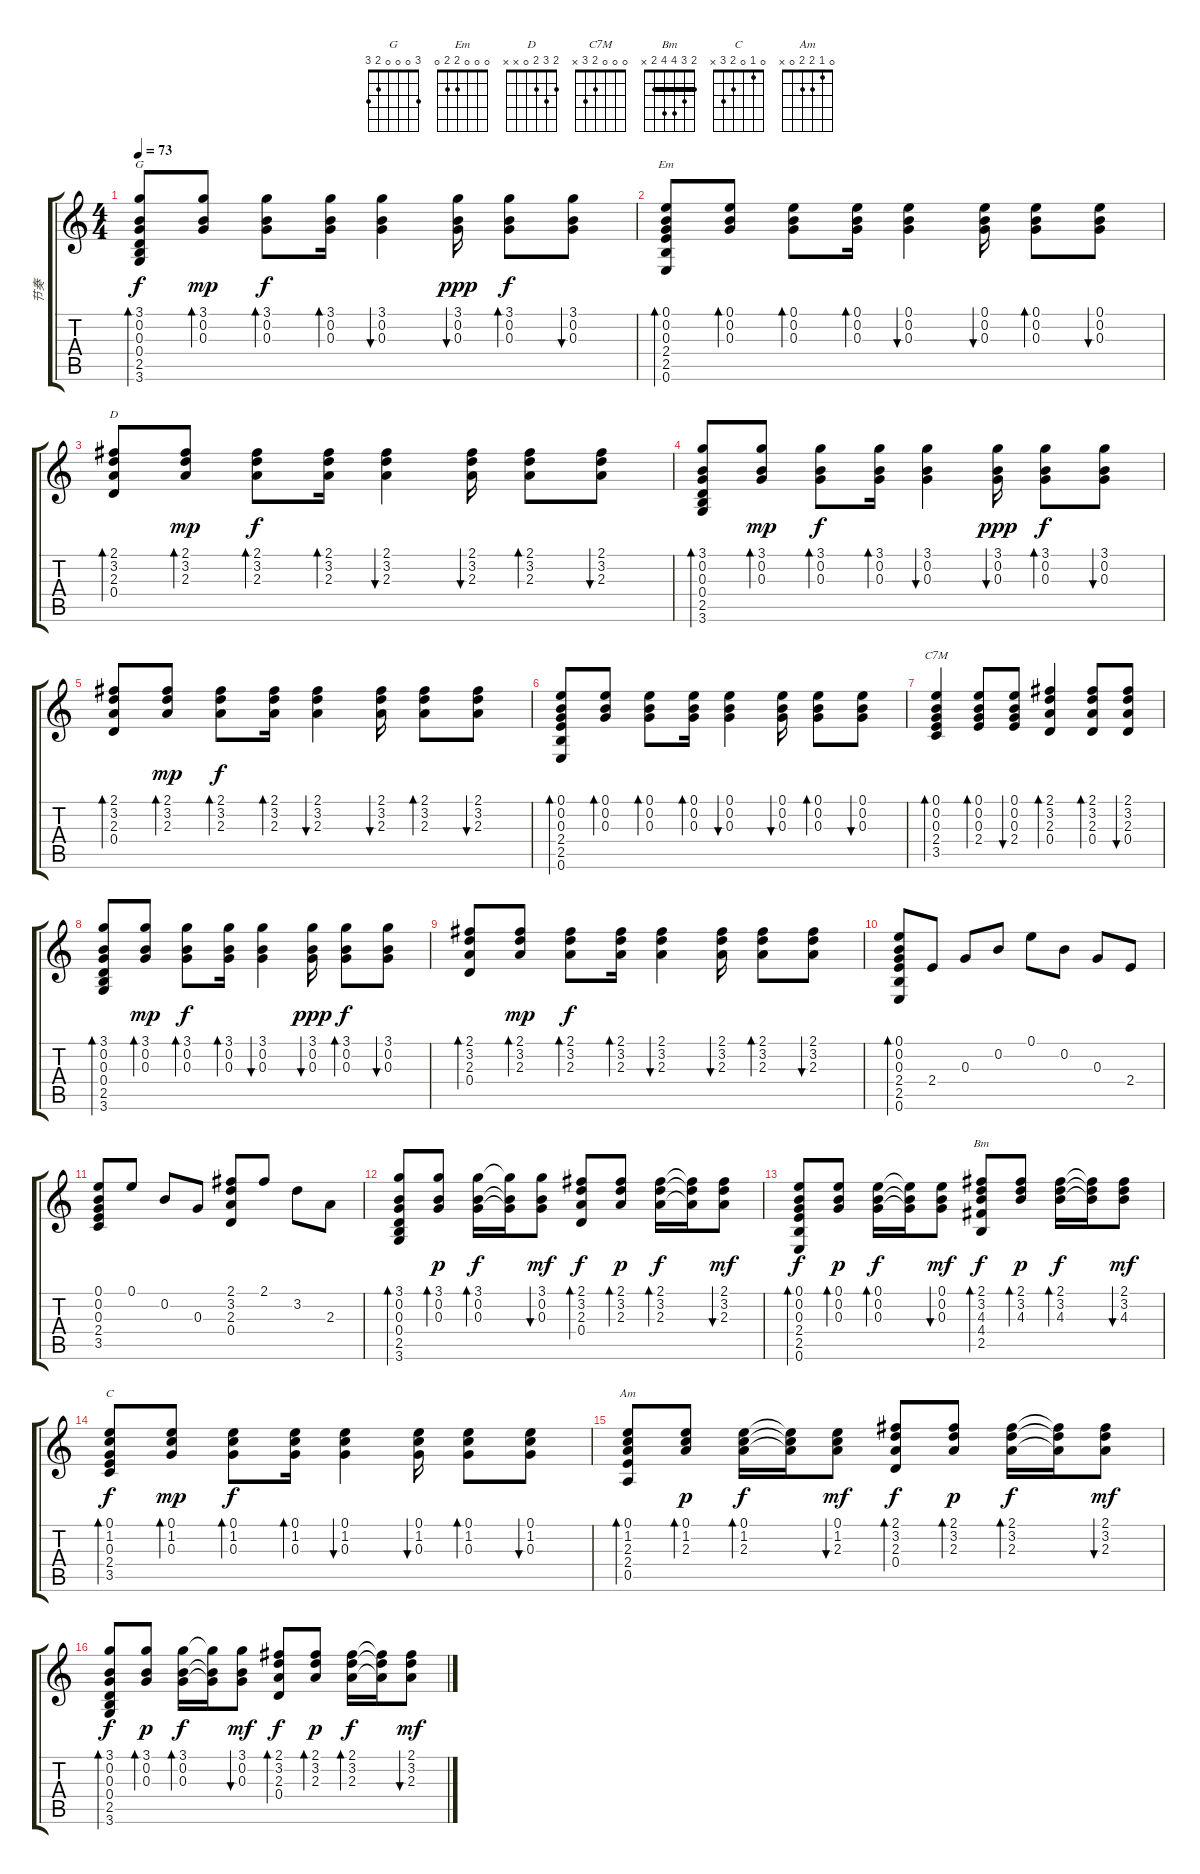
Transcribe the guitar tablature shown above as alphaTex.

\track ("节奏" "节奏") {instrument acousticguitarsteel}
\staff {score tabs}
\tuning (E4 B3 G3 D3 A2 E2) {hide}
\chord ("G" 3 0 0 0 2 3)
\chord ("Em" 0 0 0 2 2 0)
\chord ("D" 2 3 2 0 x x)
\chord ("C7M" 0 0 0 2 3 x)
\chord ("Bm" 2 3 4 4 2 x) {barre 2}
\chord ("C" 0 1 0 2 3 x)
\chord ("Am" 0 1 2 2 0 x)
\ts (4 4)
\tempo 73
\clef g2
\ks c
(3.1 0.2 0.3 0.4 2.5 3.6).8{bd 30 ch "G" dy f} (3.1 0.2 0.3).8{bd 30 dy mp} (3.1 0.2 0.3).8{bd 30 dy f} (3.1 0.2 0.3).16{bd 30} (3.1 0.2 0.3).4{bu 30} (3.1 0.2 0.3).16{bu 30 dy ppp} (3.1 0.2 0.3).8{bd 30 dy f} (3.1 0.2 0.3).8{bu 30} |
(0.1 0.2 0.3 2.4 2.5 0.6).8{bd 30 ch "Em"} (0.1 0.2 0.3).8{bd 30} (0.1 0.2 0.3).8{bd 30} (0.1 0.2 0.3).16{bd 30} (0.1 0.2 0.3).4{bu 30} (0.1 0.2 0.3).16{bu 30} (0.1 0.2 0.3).8{bd 30} (0.1 0.2 0.3).8{bu 30} |
(2.1 3.2 2.3 0.4).8{bd 30 ch "D"} (2.1 3.2 2.3).8{bd 30 dy mp} (2.1 3.2 2.3).8{bd 30 dy f} (2.1 3.2 2.3).16{bd 30} (2.1 3.2 2.3).4{bu 30} (2.1 3.2 2.3).16{bu 30} (2.1 3.2 2.3).8{bd 30} (2.1 3.2 2.3).8{bu 30} |
(3.1 0.2 0.3 0.4 2.5 3.6).8{bd 30} (3.1 0.2 0.3).8{bd 30 dy mp} (3.1 0.2 0.3).8{bd 30 dy f} (3.1 0.2 0.3).16{bd 30} (3.1 0.2 0.3).4{bu 30} (3.1 0.2 0.3).16{bu 30 dy ppp} (3.1 0.2 0.3).8{bd 30 dy f} (3.1 0.2 0.3).8{bu 30} |
(2.1 3.2 2.3 0.4).8{bd 30} (2.1 3.2 2.3).8{bd 30 dy mp} (2.1 3.2 2.3).8{bd 30 dy f} (2.1 3.2 2.3).16{bd 30} (2.1 3.2 2.3).4{bu 30} (2.1 3.2 2.3).16{bu 30} (2.1 3.2 2.3).8{bd 30} (2.1 3.2 2.3).8{bu 30} |
(0.1 0.2 0.3 2.4 2.5 0.6).8{bd 30} (0.1 0.2 0.3).8{bd 30} (0.1 0.2 0.3).8{bd 30} (0.1 0.2 0.3).16{bd 30} (0.1 0.2 0.3).4{bu 30} (0.1 0.2 0.3).16{bu 30} (0.1 0.2 0.3).8{bd 30} (0.1 0.2 0.3).8{bu 30} |
(0.1 0.2 0.3 2.4 3.5).4{bd 30 ch "C7M"} (0.1 0.2 0.3 2.4).8{bd 30} (0.1 0.2 0.3 2.4).8{bu 30} (2.1 3.2 2.3 0.4).4{bd 30} (2.1 3.2 2.3 0.4).8{bd 30} (2.1 3.2 2.3 0.4).8{bu 30} |
(3.1 0.2 0.3 0.4 2.5 3.6).8{bd 30} (3.1 0.2 0.3).8{bd 30 dy mp} (3.1 0.2 0.3).8{bd 30 dy f} (3.1 0.2 0.3).16{bd 30} (3.1 0.2 0.3).4{bu 30} (3.1 0.2 0.3).16{bu 30 dy ppp} (3.1 0.2 0.3).8{bd 30 dy f} (3.1 0.2 0.3).8{bu 30} |
(2.1 3.2 2.3 0.4).8{bd 30} (2.1 3.2 2.3).8{bd 30 dy mp} (2.1 3.2 2.3).8{bd 30 dy f} (2.1 3.2 2.3).16{bd 30} (2.1 3.2 2.3).4{bu 30} (2.1 3.2 2.3).16{bu 30} (2.1 3.2 2.3).8{bd 30} (2.1 3.2 2.3).8{bu 30} |
(0.1 0.2 0.3 2.4 2.5 0.6).8{bd 240} 2.4.8 0.3.8 0.2.8 0.1.8 0.2.8 0.3.8 2.4.8 |
(0.1 0.2 0.3 2.4 3.5).8 0.1.8 0.2.8 0.3.8 (2.1 3.2 2.3 0.4).8 2.1.8 3.2.8 2.3.8 |
(3.1 0.2 0.3 0.4 2.5 3.6).8{bd 60} (3.1 0.2 0.3).8{bd 60 dy p} (3.1 0.2 0.3).16{bd 60 dy f} (3.1{t} 0.2{t} 0.3{t}).16 (3.1 0.2 0.3).8{bu 60 dy mf} (2.1 3.2 2.3 0.4).8{bd 60 dy f} (2.1 3.2 2.3).8{bd 60 dy p} (2.1 3.2 2.3).16{bd 60 dy f} (2.1{t} 3.2{t} 2.3{t}).16 (2.1 3.2 2.3).8{bu 60 dy mf} |
(0.1 0.2 0.3 2.4 2.5 0.6).8{bd 60 dy f} (0.1 0.2 0.3).8{bd 60 dy p} (0.1 0.2 0.3).16{bd 60 dy f} (0.1{t} 0.2{t} 0.3{t}).16 (0.1 0.2 0.3).8{bu 60 dy mf} (2.1 3.2 4.3 4.4 2.5).8{bd 60 ch "Bm" dy f} (2.1 3.2 4.3).8{bd 60 dy p} (2.1 3.2 4.3).16{bd 60 dy f} (2.1{t} 3.2{t} 4.3{t}).16 (2.1 3.2 4.3).8{bu 60 dy mf} |
(0.1 1.2 0.3 2.4 3.5).8{bd 30 ch "C" dy f} (0.1 1.2 0.3).8{bd 30 dy mp} (0.1 1.2 0.3).8{bd 30 dy f} (0.1 1.2 0.3).16{bd 30} (0.1 1.2 0.3).4{bu 30} (0.1 1.2 0.3).16{bu 30} (0.1 1.2 0.3).8{bd 30} (0.1 1.2 0.3).8{bu 30} |
(0.1 1.2 2.3 2.4 0.5).8{bd 60 ch "Am"} (0.1 1.2 2.3).8{bd 60 dy p} (0.1 1.2 2.3).16{bd 60 dy f} (0.1{t} 1.2{t} 2.3{t}).16 (0.1 1.2 2.3).8{bu 60 dy mf} (2.1 3.2 2.3 0.4).8{bd 60 dy f} (2.1 3.2 2.3).8{bd 60 dy p} (2.1 3.2 2.3).16{bd 60 dy f} (2.1{t} 3.2{t} 2.3{t}).16 (2.1 3.2 2.3).8{bu 60 dy mf} |
(3.1 0.2 0.3 0.4 2.5 3.6).8{bd 60 dy f} (3.1 0.2 0.3).8{bd 60 dy p} (3.1 0.2 0.3).16{bd 60 dy f} (3.1{t} 0.2{t} 0.3{t}).16 (3.1 0.2 0.3).8{bu 60 dy mf} (2.1 3.2 2.3 0.4).8{bd 60 dy f} (2.1 3.2 2.3).8{bd 60 dy p} (2.1 3.2 2.3).16{bd 60 dy f} (2.1{t} 3.2{t} 2.3{t}).16 (2.1 3.2 2.3).8{bu 60 dy mf}
